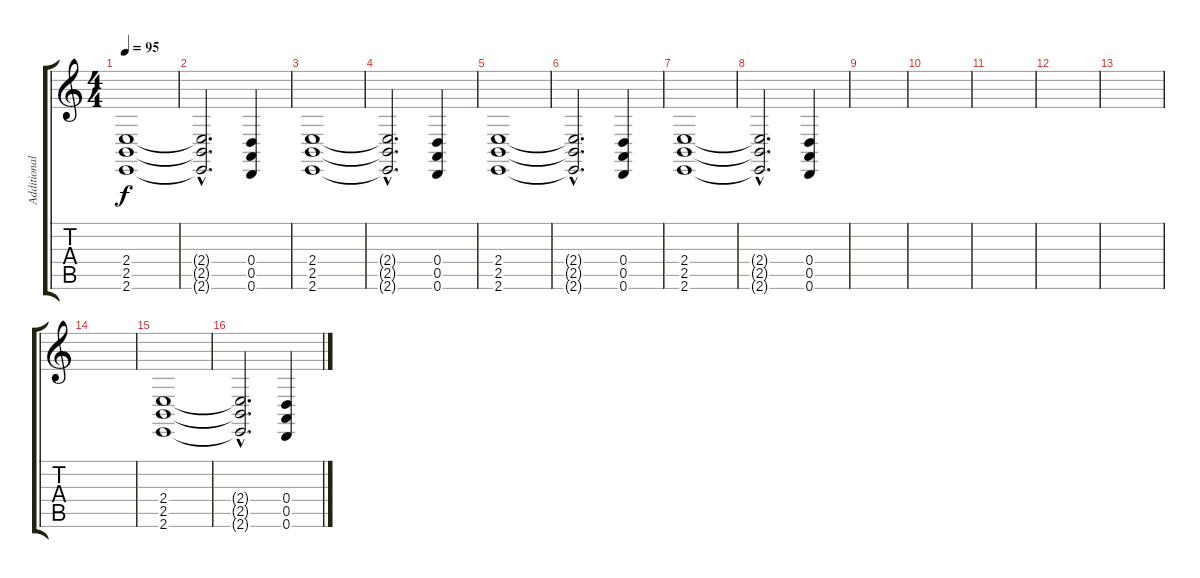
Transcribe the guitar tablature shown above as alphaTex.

\track ("Additional guitar" "Additional") {instrument lead2sawtooth}
\staff {score tabs}
\tuning (E4 B3 G3 D3 A2 D2) {hide}
\ts (4 4)
\tempo 95
\clef g2
\ks c
(2.4 2.5 2.6).1{dy f volume 14 instrument lead2sawtooth} |
(2.4{hac t} 2.5{hac t} 2.6{hac t}).2{d} (0.4 0.5 0.6).4 |
(2.4 2.5 2.6).1 |
(2.4{hac t} 2.5{hac t} 2.6{hac t}).2{d} (0.4 0.5 0.6).4 |
(2.4 2.5 2.6).1 |
(2.4{hac t} 2.5{hac t} 2.6{hac t}).2{d} (0.4 0.5 0.6).4 |
(2.4 2.5 2.6).1 |
(2.4{hac t} 2.5{hac t} 2.6{hac t}).2{d} (0.4 0.5 0.6).4 |
|
|
|
|
|
|
(2.4 2.5 2.6).1{volume 14 instrument lead2sawtooth} |
(2.4{hac t} 2.5{hac t} 2.6{hac t}).2{d} (0.4 0.5 0.6).4
